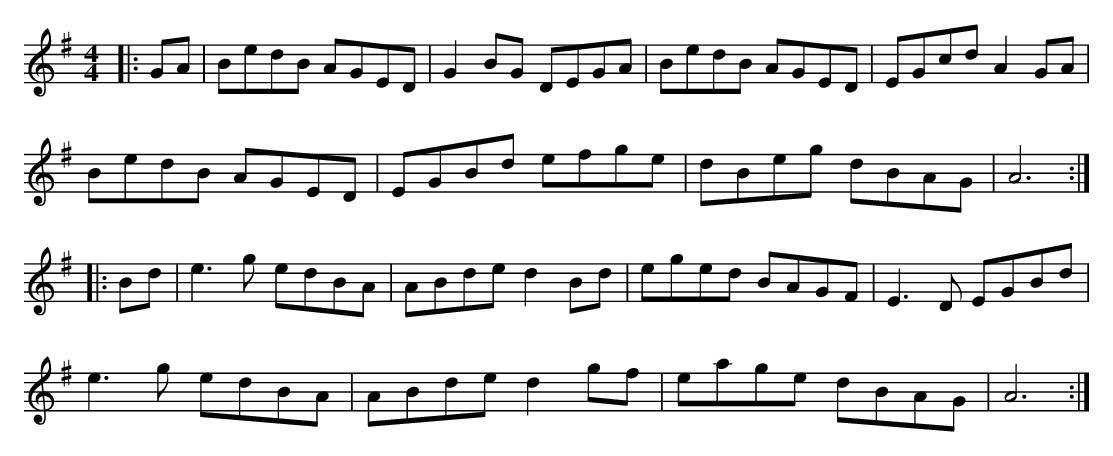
X:1
M:4/4
K:G
|:GA|BedB AGED|G2BG DEGA|BedB AGED|EGcd A2 GA|
BedB AGED|EGBd efge|dBeg dBAG|A6:|
|:Bd|e3g edBA|ABde d2Bd|eged BAGF|E3D EGBd|
e3g edBA|ABde d2 gf|eage dBAG|A6:|
